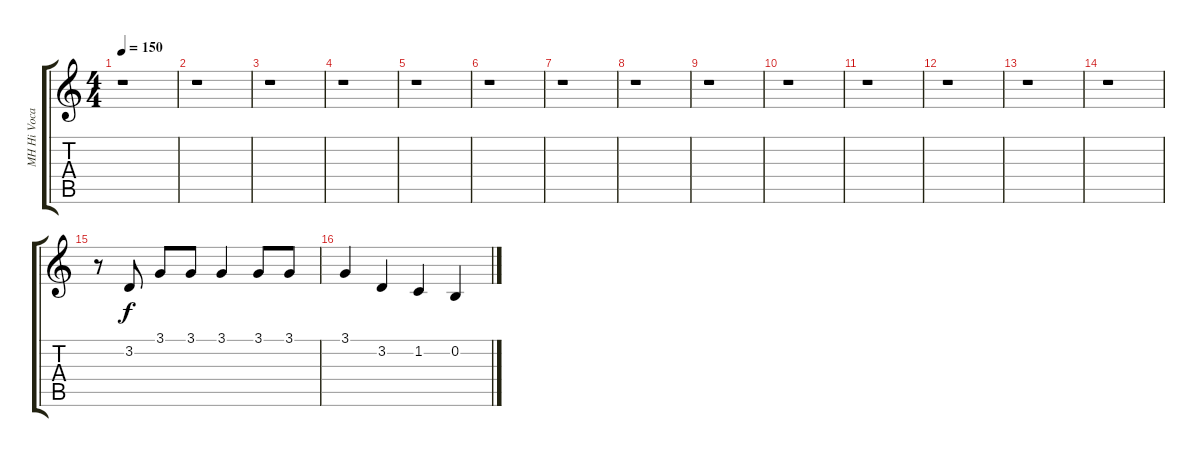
\track ("MH Hi Vocals" "MH Hi Voca") {instrument altosax}
\staff {score tabs}
\tuning (E4 B3 G3 D3 A2 E2) {hide}
\ts (4 4)
\tempo 150
\clef g2
\ks c
r.1{dy f} |
r.1 |
r.1 |
r.1 |
r.1 |
r.1 |
r.1 |
r.1 |
r.1 |
r.1 |
r.1 |
r.1 |
r.1 |
r.1 |
r.8 3.2.8 3.1.8 3.1.8 3.1.4 3.1.8 3.1.8 |
3.1.4 3.2.4 1.2.4 0.2.4
